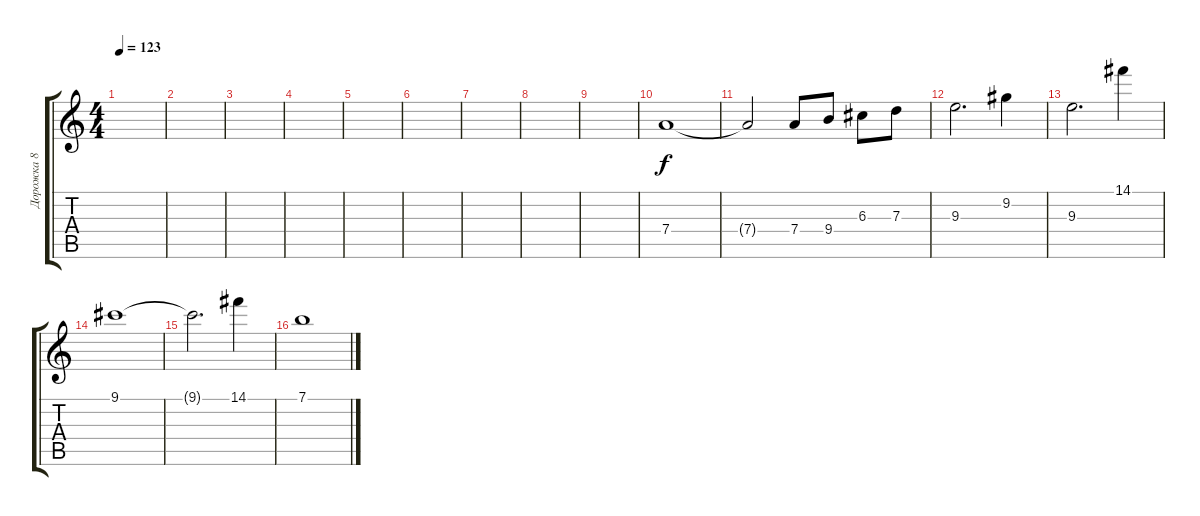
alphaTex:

\track ("Дорожка 8" "Дорожка 8") {instrument distortionguitar}
\staff {score tabs}
\tuning (E4 B3 G3 D3 A2 E2) {hide}
\ts (4 4)
\tempo 123
\clef g2
\ks c
|
|
|
|
|
|
|
|
|
7.4.1 |
7.4{t}.2 7.4.8 9.4.8 6.3.8 7.3.8 |
9.3.2{d} 9.2.4 |
9.3.2{d} 14.1.4 |
9.1.1 |
9.1{t}.2{d} 14.1.4 |
7.1.1
